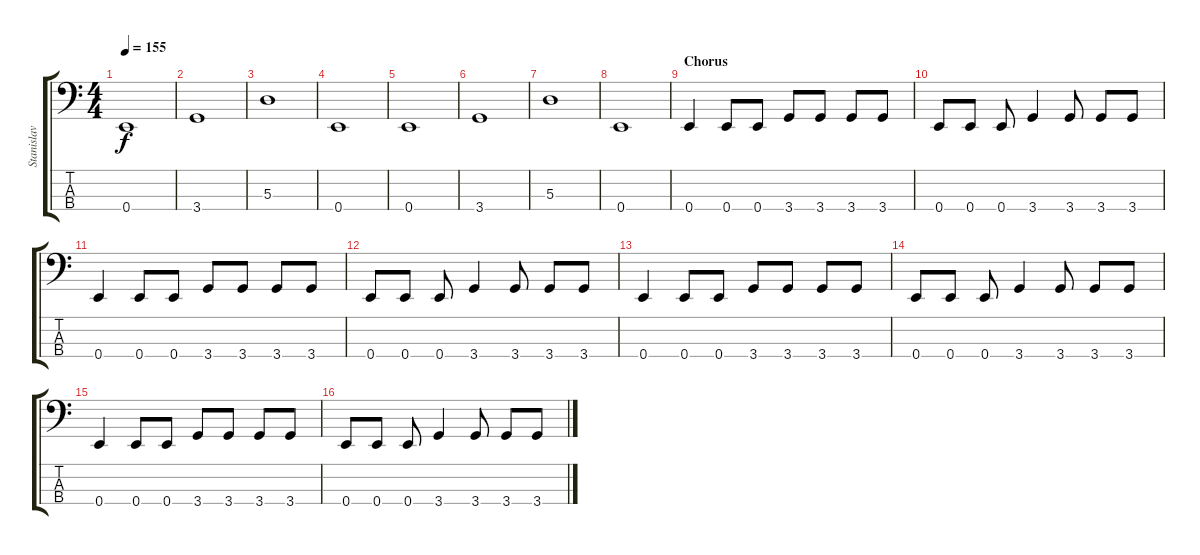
\track ("Stanislav" "Stanislav") {instrument acousticguitarnylon}
\staff {score tabs}
\tuning (G2 D2 A1 E1) {hide}
\ts (4 4)
\tempo 155
\clef f4
\ks c
0.4.1{dy f} |
3.4.1 |
5.3.1 |
0.4.1 |
0.4.1 |
3.4.1 |
5.3.1 |
0.4.1 |
\section ("" "Chorus")
0.4.4 0.4.8 0.4.8 3.4.8 3.4.8 3.4.8 3.4.8 |
0.4.8 0.4.8 0.4.8 3.4.4 3.4.8 3.4.8 3.4.8 |
0.4.4 0.4.8 0.4.8 3.4.8 3.4.8 3.4.8 3.4.8 |
0.4.8 0.4.8 0.4.8 3.4.4 3.4.8 3.4.8 3.4.8 |
0.4.4 0.4.8 0.4.8 3.4.8 3.4.8 3.4.8 3.4.8 |
0.4.8 0.4.8 0.4.8 3.4.4 3.4.8 3.4.8 3.4.8 |
0.4.4 0.4.8 0.4.8 3.4.8 3.4.8 3.4.8 3.4.8 |
0.4.8 0.4.8 0.4.8 3.4.4 3.4.8 3.4.8 3.4.8
